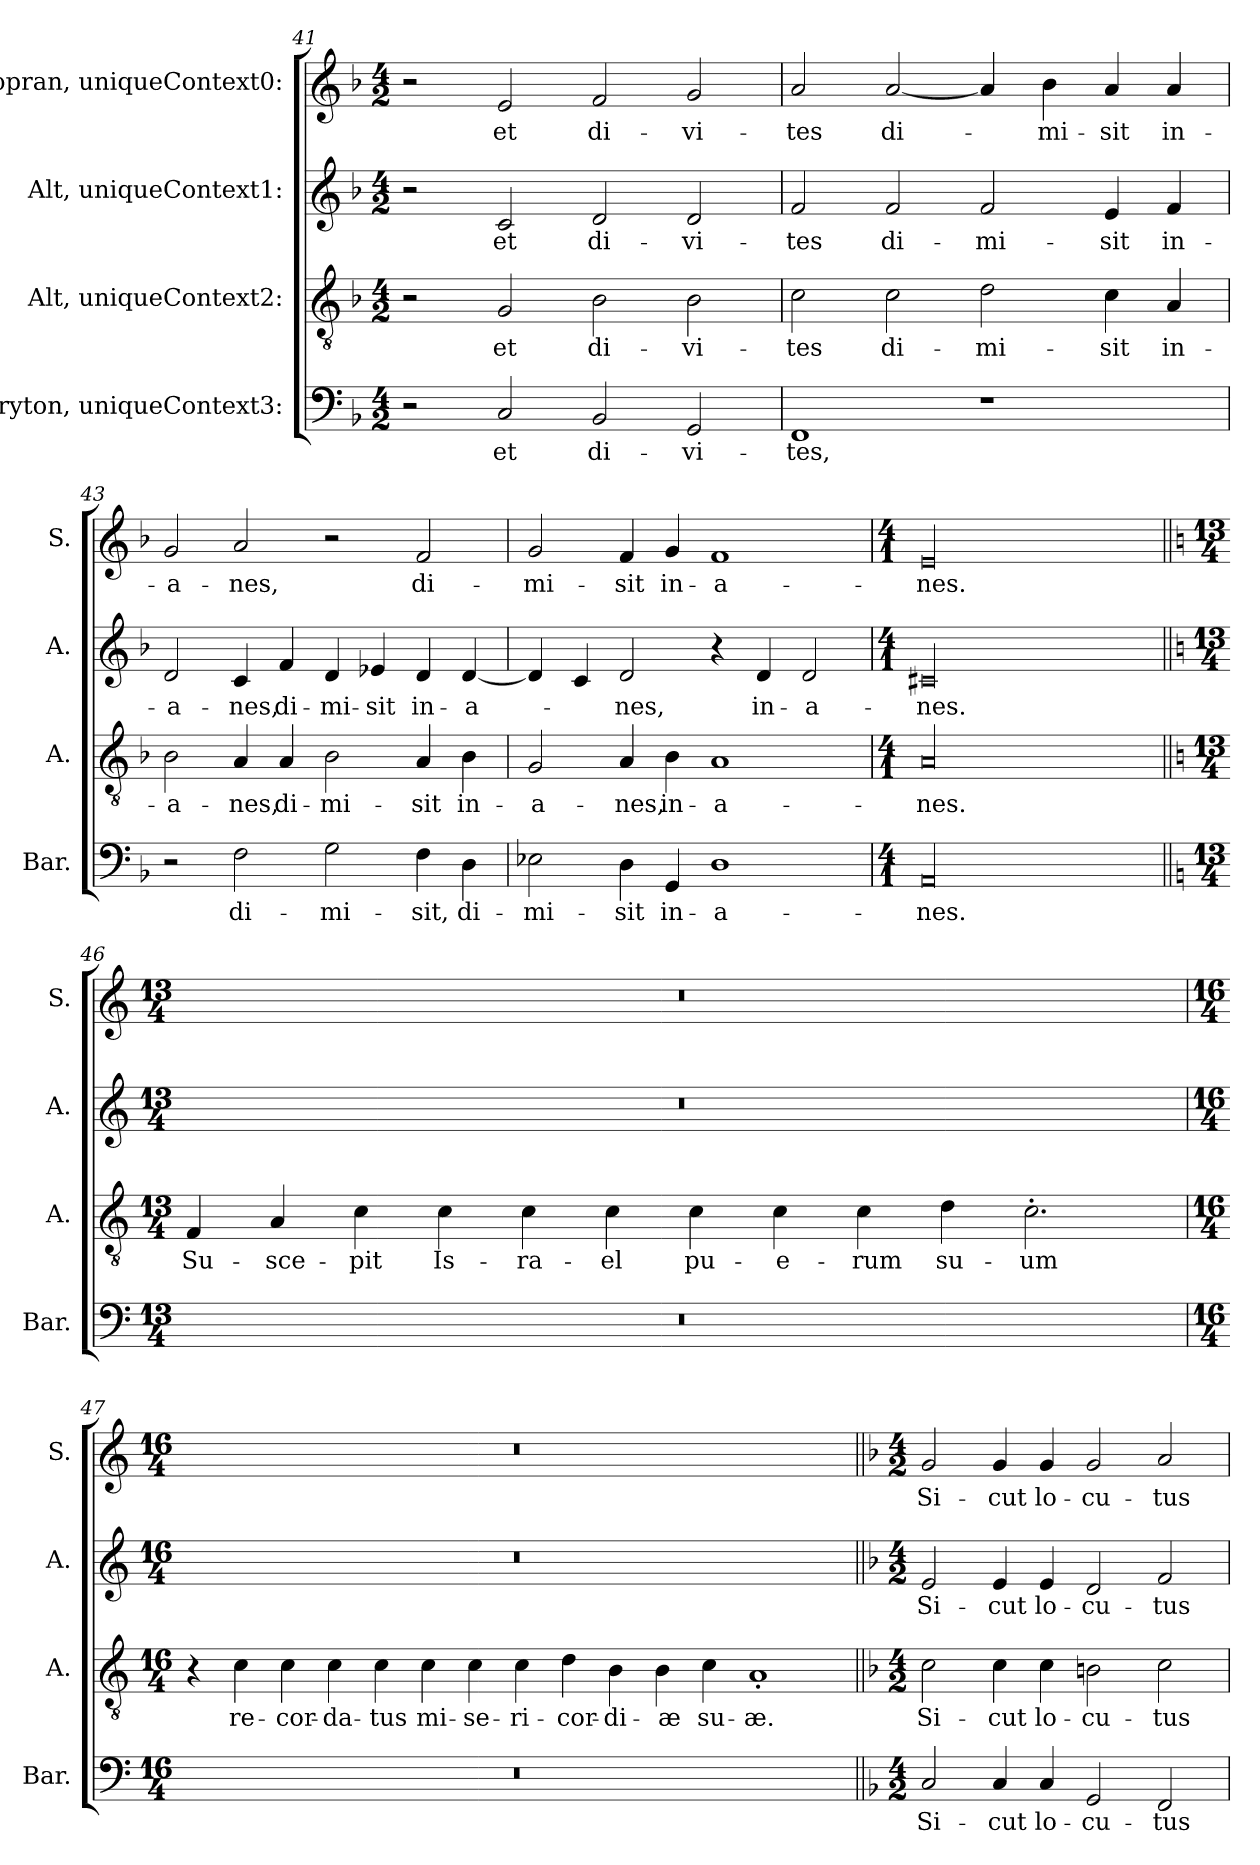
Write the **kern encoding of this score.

**kern	**text	**kern	**text	**kern	**text	**kern	**text
*part4	*part4	*part3	*part3	*part2	*part2	*part1	*part1
*staff4	*staff4	*staff3	*staff3	*staff2	*staff2	*staff1	*staff1
*I"Baryton, uniqueContext3:	*	*I"Alt, uniqueContext2:	*	*I"Alt, uniqueContext1:	*	*I"Sopran, uniqueContext0:	*
*I'Bar.	*	*I'A.	*	*I'A.	*	*I'S.	*
*clefF4	*	*clefGv2	*	*clefG2	*	*clefG2	*
*k[b-]	*	*k[b-]	*	*k[b-]	*	*k[b-]	*
*M4/2	*	*M4/2	*	*M4/2	*	*M4/2	*
=41	=41	=41	=41	=41	=41	=41	=41
2r	.	2r	.	2r	.	2r	.
!	!LO:LY:b	!	!LO:LY:b	!	!LO:LY:b	!	!LO:LY:b
2C/	et	2G/	et	2c/	et	2e/	et
!	!LO:LY:b	!	!LO:LY:b	!	!LO:LY:b	!	!LO:LY:b
2BB-/	di-	2B-\	di-	2d/	di-	2f/	di-
!	!LO:LY:b	!	!LO:LY:b	!	!LO:LY:b	!	!LO:LY:b
2GG/	-vi-	2B-\	-vi-	2d/	-vi-	2g/	-vi-
=42	=42	=42	=42	=42	=42	=42	=42
!	!LO:LY:b	!	!LO:LY:b	!	!LO:LY:b	!	!LO:LY:b
1FF	-tes,	2c\	-tes	2f/	-tes	2a/	-tes
!	!	!	!LO:LY:b	!	!LO:LY:b	!	!LO:LY:b
.	.	2c\	di-	2f/	di-	[2a/	di-
!	!	!	!LO:LY:b	!	!LO:LY:b	!	!
1r	.	2d\	-mi-	2f/	-mi-	4a/]	.
!	!	!	!	!	!	!	!LO:LY:b
.	.	.	.	.	.	4b-\	-mi-
!	!	!	!LO:LY:b	!	!LO:LY:b	!	!LO:LY:b
.	.	4c\	-sit	4e/	-sit	4a/	-sit
!	!	!	!LO:LY:b	!	!LO:LY:b	!	!LO:LY:b
.	.	4A/	in-	4f/	in-	4a/	in-
!!LO:LB:g=z
=43	=43	=43	=43	=43	=43	=43	=43
!	!	!	!LO:LY:b	!	!LO:LY:b	!	!LO:LY:b
2r	.	2B-\	-a-	2d/	-a-	2g/	-a-
!	!LO:LY:b	!	!LO:LY:b	!	!LO:LY:b	!	!LO:LY:b
2F\	di-	4A/	-nes,	4c/	-nes,	2a/	-nes,
!	!	!	!LO:LY:b	!	!LO:LY:b	!	!
.	.	4A/	di-	4f/	di-	.	.
!	!LO:LY:b	!	!LO:LY:b	!	!LO:LY:b	!	!
2G\	-mi-	2B-\	-mi-	4d/	-mi-	2r	.
!	!	!	!	!	!LO:LY:b	!	!
.	.	.	.	4e-X/	-sit	.	.
!	!LO:LY:b	!	!LO:LY:b	!	!LO:LY:b	!	!LO:LY:b
4F\	-sit,	4A/	-sit	4d/	in-	2f/	di-
!	!LO:LY:b	!	!LO:LY:b	!	!LO:LY:b	!	!
4D\	di-	4B-\	in-	[4d/	-a-	.	.
=44	=44	=44	=44	=44	=44	=44	=44
!	!LO:LY:b	!	!LO:LY:b	!	!	!	!LO:LY:b
2E-X\	-mi-	2G/	-a-	4d/]	.	2g/	-mi-
.	.	.	.	4c/	.	.	.
!	!LO:LY:b	!	!LO:LY:b	!	!LO:LY:b	!	!LO:LY:b
4D\	-sit	4A/	-nes,	2d/	-nes,	4f/	-sit
!	!LO:LY:b	!	!LO:LY:b	!	!	!	!LO:LY:b
4GG/	in-	4B-\	in-	.	.	4g/	in-
!	!LO:LY:b	!	!LO:LY:b	!	!	!	!LO:LY:b
1D	-a-	1A	-a-	4r	.	1f	-a-
!	!	!	!	!	!LO:LY:b	!	!
.	.	.	.	4d/	in-	.	.
!	!	!	!	!	!LO:LY:b	!	!
.	.	.	.	2d/	-a-	.	.
=45	=45	=45	=45	=45	=45	=45	=45
*M4/1	*	*M4/1	*	*M4/1	*	*M4/1	*
!	!LO:LY:b	!	!LO:LY:b	!	!LO:LY:b	!	!LO:LY:b
00AA/	-nes.	00A/	-nes.	00c#X/	-nes.	00e/	-nes.
!!LO:LB:g=z
=46||	=46||	=46||	=46||	=46||	=46||	=46||	=46||
*k[]	*	*k[]	*	*k[]	*	*k[]	*
*M13/4	*	*M13/4	*	*M13/4	*	*M13/4	*
*	*	*	*	*	*	*MM172	*
!	!	!	!LO:LY:b	!	!	!	!
4%13r	.	4F/	Su-	4%13r	.	4%13r	.
!	!	!	!LO:LY:b	!	!	!	!
.	.	4A/	-sce-	.	.	.	.
!	!	!	!LO:LY:b	!	!	!	!
.	.	4c\	-pit	.	.	.	.
!	!	!	!LO:LY:b	!	!	!	!
.	.	4c\	Is-	.	.	.	.
!	!	!	!LO:LY:b	!	!	!	!
.	.	4c\	-ra-	.	.	.	.
!	!	!	!LO:LY:b	!	!	!	!
.	.	4c\	-el	.	.	.	.
!	!	!	!LO:LY:b	!	!	!	!
.	.	4c\	pu-	.	.	.	.
!	!	!	!LO:LY:b	!	!	!	!
.	.	4c\	-e-	.	.	.	.
!	!	!	!LO:LY:b	!	!	!	!
.	.	4c\	-rum	.	.	.	.
!	!	!	!LO:LY:b	!	!	!	!
.	.	4d\	su-	.	.	.	.
!	!	!	!LO:LY:b	!	!	!	!
.	.	2.c'\	-um	.	.	.	.
!!LO:PB:g=z
=47	=47	=47	=47	=47	=47	=47	=47
*M16/4	*	*M16/4	*	*M16/4	*	*M16/4	*
00r	.	4r	.	00r	.	00r	.
!	!	!	!LO:LY:b	!	!	!	!
.	.	4c\	re-	.	.	.	.
!	!	!	!LO:LY:b	!	!	!	!
.	.	4c\	-cor-	.	.	.	.
!	!	!	!LO:LY:b	!	!	!	!
.	.	4c\	-da-	.	.	.	.
!	!	!	!LO:LY:b	!	!	!	!
.	.	4c\	-tus	.	.	.	.
!	!	!	!LO:LY:b	!	!	!	!
.	.	4c\	mi-	.	.	.	.
!	!	!	!LO:LY:b	!	!	!	!
.	.	4c\	-se-	.	.	.	.
!	!	!	!LO:LY:b	!	!	!	!
.	.	4c\	-ri-	.	.	.	.
!	!	!	!LO:LY:b	!	!	!	!
.	.	4d\	-cor-	.	.	.	.
!	!	!	!LO:LY:b	!	!	!	!
.	.	4B\	-di-	.	.	.	.
!	!	!	!LO:LY:b	!	!	!	!
.	.	4B\	-æ	.	.	.	.
!	!	!	!LO:LY:b	!	!	!	!
.	.	4c\	su-	.	.	.	.
!	!	!	!LO:LY:b	!	!	!	!
.	.	1A'	-æ.	.	.	.	.
=48||	=48||	=48||	=48||	=48||	=48||	=48||	=48||
*k[b-]	*	*k[b-]	*	*k[b-]	*	*k[b-]	*
*M4/2	*	*M4/2	*	*M4/2	*	*M4/2	*
*	*	*	*	*	*	*MM344	*
!	!LO:LY:b	!	!LO:LY:b	!	!LO:LY:b	!	!LO:LY:b
2C/	Si-	2c\	Si-	2e/	Si-	2g/	Si-
!	!LO:LY:b	!	!LO:LY:b	!	!LO:LY:b	!	!LO:LY:b
4C/	-cut	4c\	-cut	4e/	-cut	4g/	-cut
!	!LO:LY:b	!	!LO:LY:b	!	!LO:LY:b	!	!LO:LY:b
4C/	lo-	4c\	lo-	4e/	lo-	4g/	lo-
!	!LO:LY:b	!	!LO:LY:b	!	!LO:LY:b	!	!LO:LY:b
2GG/	-cu-	2Bn\	-cu-	2d/	-cu-	2g/	-cu-
!	!LO:LY:b	!	!LO:LY:b	!	!LO:LY:b	!	!LO:LY:b
2FF/	-tus	2c\	-tus	2f/	-tus	2a/	-tus
=	=	=	=	=	=	=	=
*-	*-	*-	*-	*-	*-	*-	*-
